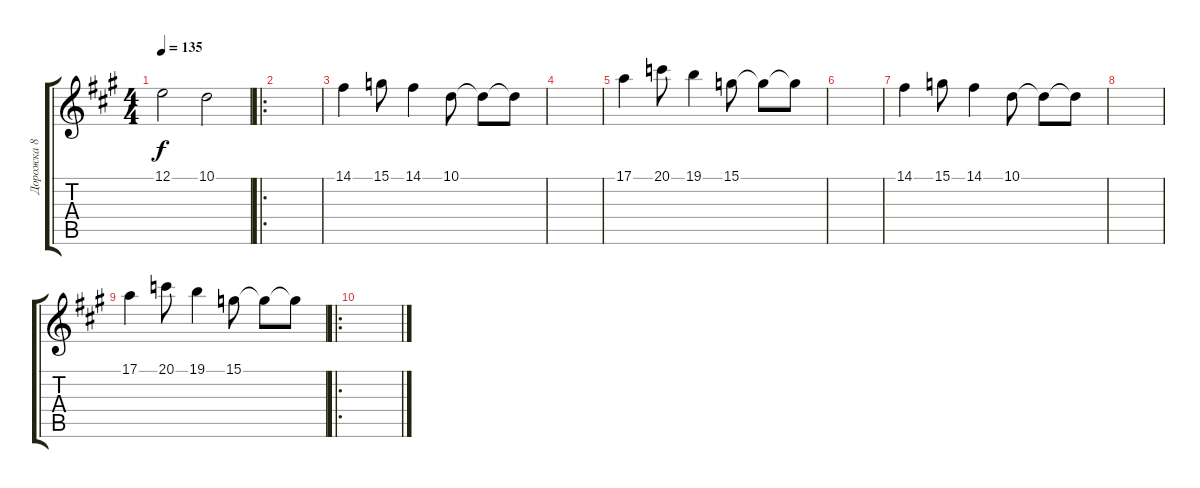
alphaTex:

\track ("Дорожка 8" "Дорожка 8") {instrument whistle}
\staff {score tabs}
\tuning (E4 B3 G3 D3 A2 E2) {hide}
\ts (4 4)
\tempo 135
\clef g2
\ks a
12.1.2{dy f} 10.1.2 |
\ro
|
14.1.4 15.1.8 14.1.4 10.1.8 10.1{t}.8 10.1{t}.8 |
|
17.1.4 20.1.8 19.1.4 15.1.8 15.1{t}.8 15.1{t}.8 |
|
14.1.4 15.1.8 14.1.4 10.1.8 10.1{t}.8 10.1{t}.8 |
|
17.1.4 20.1.8 19.1.4 15.1.8 15.1{t}.8 15.1{t}.8 |
\ro
